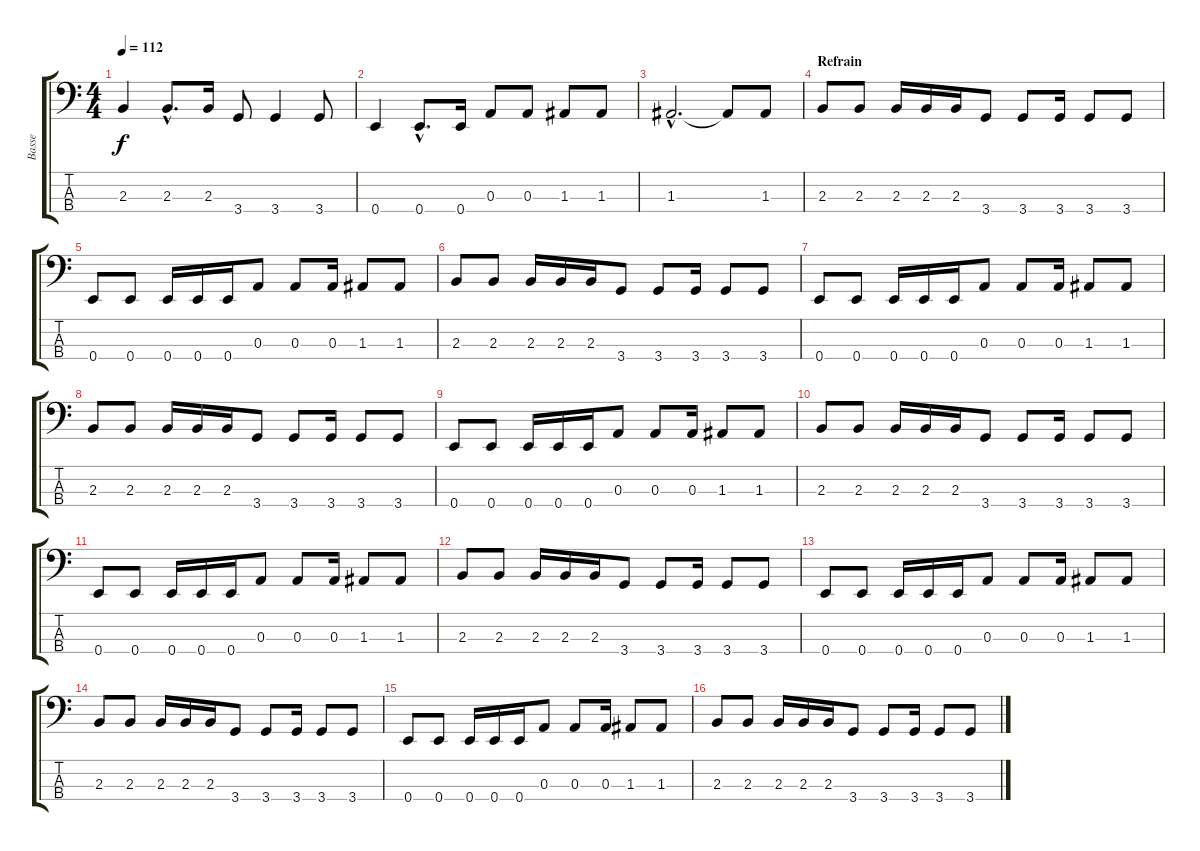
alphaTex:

\track ("Basse" "Basse") {instrument electricbassfinger}
\staff {score tabs}
\tuning (G2 D2 A1 E1) {hide}
\ts (4 4)
\tempo 112
\clef f4
\ks c
2.3.4{dy f} 2.3{hac}.8{d} 2.3.16 3.4.8 3.4.4 3.4.8 |
0.4.4 0.4{hac}.8{d} 0.4.16 0.3.8 0.3.8 1.3.8 1.3.8 |
1.3{hac}.2{d} 1.3{t}.8 1.3.8 |
\section ("" "Refrain")
2.3.8 2.3.8 2.3.16 2.3.16 2.3.16 3.4.8 3.4.8 3.4.16 3.4.8 3.4.8 |
0.4.8 0.4.8 0.4.16 0.4.16 0.4.16 0.3.8 0.3.8 0.3.16 1.3.8 1.3.8 |
2.3.8 2.3.8 2.3.16 2.3.16 2.3.16 3.4.8 3.4.8 3.4.16 3.4.8 3.4.8 |
0.4.8 0.4.8 0.4.16 0.4.16 0.4.16 0.3.8 0.3.8 0.3.16 1.3.8 1.3.8 |
2.3.8 2.3.8 2.3.16 2.3.16 2.3.16 3.4.8 3.4.8 3.4.16 3.4.8 3.4.8 |
0.4.8 0.4.8 0.4.16 0.4.16 0.4.16 0.3.8 0.3.8 0.3.16 1.3.8 1.3.8 |
2.3.8 2.3.8 2.3.16 2.3.16 2.3.16 3.4.8 3.4.8 3.4.16 3.4.8 3.4.8 |
0.4.8 0.4.8 0.4.16 0.4.16 0.4.16 0.3.8 0.3.8 0.3.16 1.3.8 1.3.8 |
2.3.8 2.3.8 2.3.16 2.3.16 2.3.16 3.4.8 3.4.8 3.4.16 3.4.8 3.4.8 |
0.4.8 0.4.8 0.4.16 0.4.16 0.4.16 0.3.8 0.3.8 0.3.16 1.3.8 1.3.8 |
2.3.8 2.3.8 2.3.16 2.3.16 2.3.16 3.4.8 3.4.8 3.4.16 3.4.8 3.4.8 |
0.4.8 0.4.8 0.4.16 0.4.16 0.4.16 0.3.8 0.3.8 0.3.16 1.3.8 1.3.8 |
2.3.8 2.3.8 2.3.16 2.3.16 2.3.16 3.4.8 3.4.8 3.4.16 3.4.8 3.4.8
